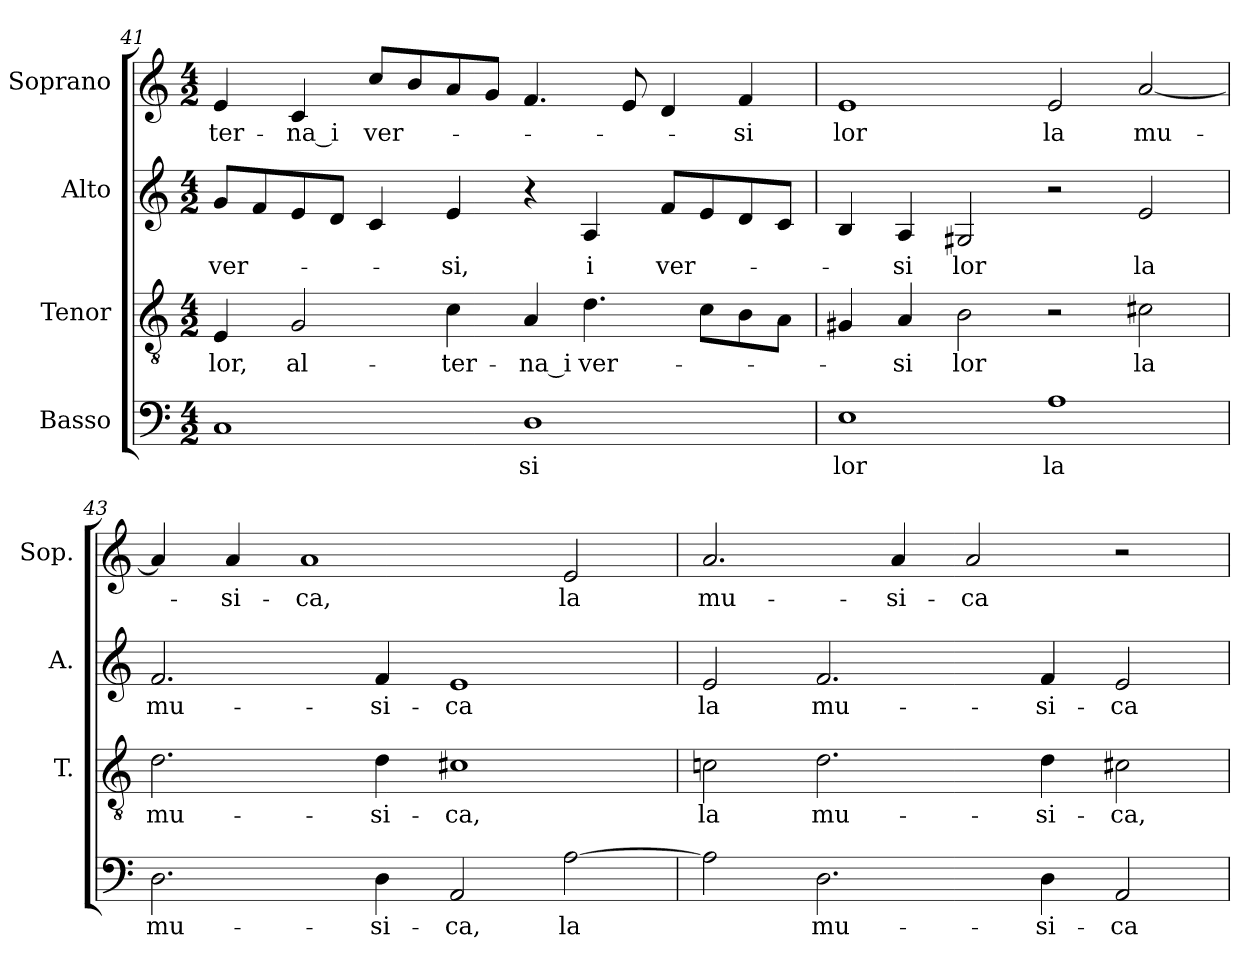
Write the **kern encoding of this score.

**kern	**text	**kern	**text	**kern	**text	**kern	**text
*part4	*part4	*part3	*part3	*part2	*part2	*part1	*part1
*staff4	*staff4	*staff3	*staff3	*staff2	*staff2	*staff1	*staff1
*I"Basso	*	*I"Tenor	*	*I"Alto	*	*I"Soprano	*
*	*	*I'T.	*	*I'A.	*	*I'Sop.	*
!!LO:PB:g=z
*clefF4	*	*clefGv2	*	*clefG2	*	*clefG2	*
*	*	*ITrd7c12	*	*	*	*	*
*k[]	*	*k[]	*	*k[]	*	*k[]	*
*C:	*	*C:	*	*C:	*	*C:	*
*M4/2	*	*M4/2	*	*M4/2	*	*M4/2	*
=41	=41	=41	=41	=41	=41	=41	=41
!	!	!	!LO:LY:b:color=#000000	!	!	!	!
!	!	!	!	!	!LO:LY:b:color=#000000	!	!
!	!	!	!	!	!	!	!LO:LY:b:color=#000000
1Ci	.	4EEi/	lor,	8gi/L	ver-	4ei/	-ter-
.	.	.	.	8fi/	.	.	.
!	!	!	!LO:LY:b:color=#000000	!	!	!	!
!	!	!	!	!	!	!	!LO:LY:b:color=#000000
.	.	2GGi/	al-	8ei/	.	4ci/	-na_i
.	.	.	.	8di/J	.	.	.
!	!	!	!	!	!	!	!LO:LY:b:color=#000000
.	.	.	.	4ci/	.	8cci/L	ver-
.	.	.	.	.	.	8bi/	.
!	!	!	!LO:LY:b:color=#000000	!	!	!	!
!	!	!	!	!	!LO:LY:b:color=#000000	!	!
.	.	4Ci\	-ter-	4ei/	-si,	8ai/	.
.	.	.	.	.	.	8gi/J	.
!	!LO:LY:b:color=#000000	!	!	!	!	!	!
!	!	!	!LO:LY:b:color=#000000	!	!	!	!
1Di	si	4AAi/	-na_i	4r	.	4.fi/	.
!	!	!	!LO:LY:b:color=#000000	!	!	!	!
!	!	!	!	!	!LO:LY:b:color=#000000	!	!
.	.	4.Di\	ver-	4Ai/	i	.	.
.	.	.	.	.	.	8ei/	.
!	!	!	!	!	!LO:LY:b:color=#000000	!	!
.	.	.	.	8fi/L	ver-	4di/	.
.	.	8Ci\L	.	8ei/	.	.	.
!	!	!	!	!	!	!	!LO:LY:b:color=#000000
.	.	8BBi\	.	8di/	.	4fi/	-si
.	.	8AAi\J	.	8ci/J	.	.	.
=42	=42	=42	=42	=42	=42	=42	=42
!	!LO:LY:b:color=#000000	!	!	!	!	!	!
!	!	!	!	!	!	!	!LO:LY:b:color=#000000
1Ei	lor	4GG#Xi/	.	4Bi/	.	1ei	lor
!	!	!	!LO:LY:b:color=#000000	!	!	!	!
!	!	!	!	!	!LO:LY:b:color=#000000	!	!
.	.	4AAi/	-si	4Ai/	-si	.	.
!	!	!	!LO:LY:b:color=#000000	!	!	!	!
!	!	!	!	!	!LO:LY:b:color=#000000	!	!
.	.	2BBi\	lor	2G#Xi/	lor	.	.
!	!LO:LY:b:color=#000000	!	!	!	!	!	!
!	!	!	!	!	!	!	!LO:LY:b:color=#000000
1Ai	la	2r	.	2r	.	2ei/	la
!	!	!	!LO:LY:b:color=#000000	!	!	!	!
!	!	!	!	!	!LO:LY:b:color=#000000	!	!
!	!	!	!	!	!	!	!LO:LY:b:color=#000000
.	.	2C#Xi\	la	2ei/	la	[<2ai/	mu-
=43	=43	=43	=43	=43	=43	=43	=43
!	!LO:LY:b:color=#000000	!	!	!	!	!	!
!	!	!	!LO:LY:b:color=#000000	!	!	!	!
!	!	!	!	!	!LO:LY:b:color=#000000	!	!
2.Di\	mu-	2.Di\	mu-	2.fi/	mu-	4ai/]	.
!	!	!	!	!	!	!	!LO:LY:b:color=#000000
.	.	.	.	.	.	4ai/	-si-
!	!	!	!	!	!	!	!LO:LY:b:color=#000000
.	.	.	.	.	.	1ai	-ca,
!	!LO:LY:b:color=#000000	!	!	!	!	!	!
!	!	!	!LO:LY:b:color=#000000	!	!	!	!
!	!	!	!	!	!LO:LY:b:color=#000000	!	!
4Di\	-si-	4Di\	-si-	4fi/	-si-	.	.
!	!LO:LY:b:color=#000000	!	!	!	!	!	!
!	!	!	!LO:LY:b:color=#000000	!	!	!	!
!	!	!	!	!	!LO:LY:b:color=#000000	!	!
2AAi/	-ca,	1C#Xi	-ca,	1ei	-ca	.	.
!	!LO:LY:b:color=#000000	!	!	!	!	!	!
!	!	!	!	!	!	!	!LO:LY:b:color=#000000
[>2Ai\	la	.	.	.	.	2ei/	la
=44	=44	=44	=44	=44	=44	=44	=44
!	!	!	!LO:LY:b:color=#000000	!	!	!	!
!	!	!	!	!	!LO:LY:b:color=#000000	!	!
!	!	!	!	!	!	!	!LO:LY:b:color=#000000
2Ai\]	.	2Cni\	la	2ei/	la	2.ai/	mu-
!	!LO:LY:b:color=#000000	!	!	!	!	!	!
!	!	!	!LO:LY:b:color=#000000	!	!	!	!
!	!	!	!	!	!LO:LY:b:color=#000000	!	!
2.Di\	mu-	2.Di\	mu-	2.fi/	mu-	.	.
!	!	!	!	!	!	!	!LO:LY:b:color=#000000
.	.	.	.	.	.	4ai/	-si-
!	!	!	!	!	!	!	!LO:LY:b:color=#000000
.	.	.	.	.	.	2ai/	-ca
!	!LO:LY:b:color=#000000	!	!	!	!	!	!
!	!	!	!LO:LY:b:color=#000000	!	!	!	!
!	!	!	!	!	!LO:LY:b:color=#000000	!	!
4Di\	-si-	4Di\	-si-	4fi/	-si-	.	.
!	!LO:LY:b:color=#000000	!	!	!	!	!	!
!	!	!	!LO:LY:b:color=#000000	!	!	!	!
!	!	!	!	!	!LO:LY:b:color=#000000	!	!
2AAi/	-ca	2C#Xi\	-ca,	2ei/	-ca	2r	.
=	=	=	=	=	=	=	=
*-	*-	*-	*-	*-	*-	*-	*-
